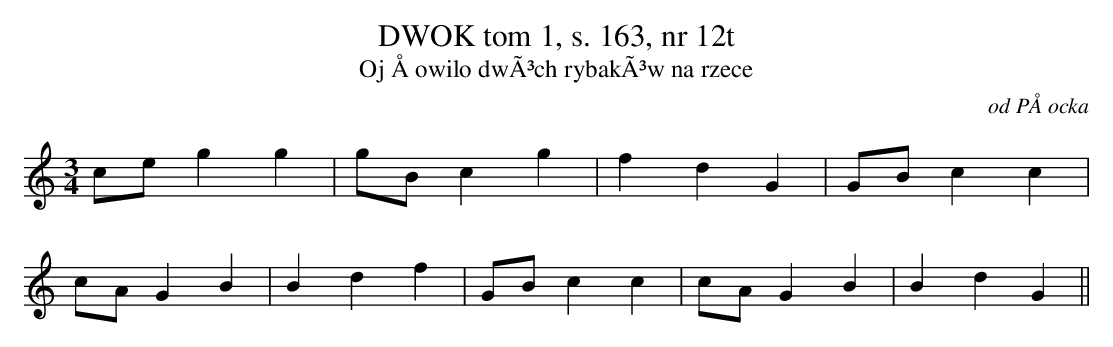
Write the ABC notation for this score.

X:1
T:DWOK tom 1, s. 163, nr 12t
T:Oj Åowilo dwÃ³ch rybakÃ³w na rzece
O:od PÅocka
M:3/4
L:1/8
K:C
ceg2g2 | gBc2g2 | f2d2G2 |GBc2c2 |
 cAG2B2 | B2d2f2 |GBc2c2 | cAG2B2 | B2d2G2||
